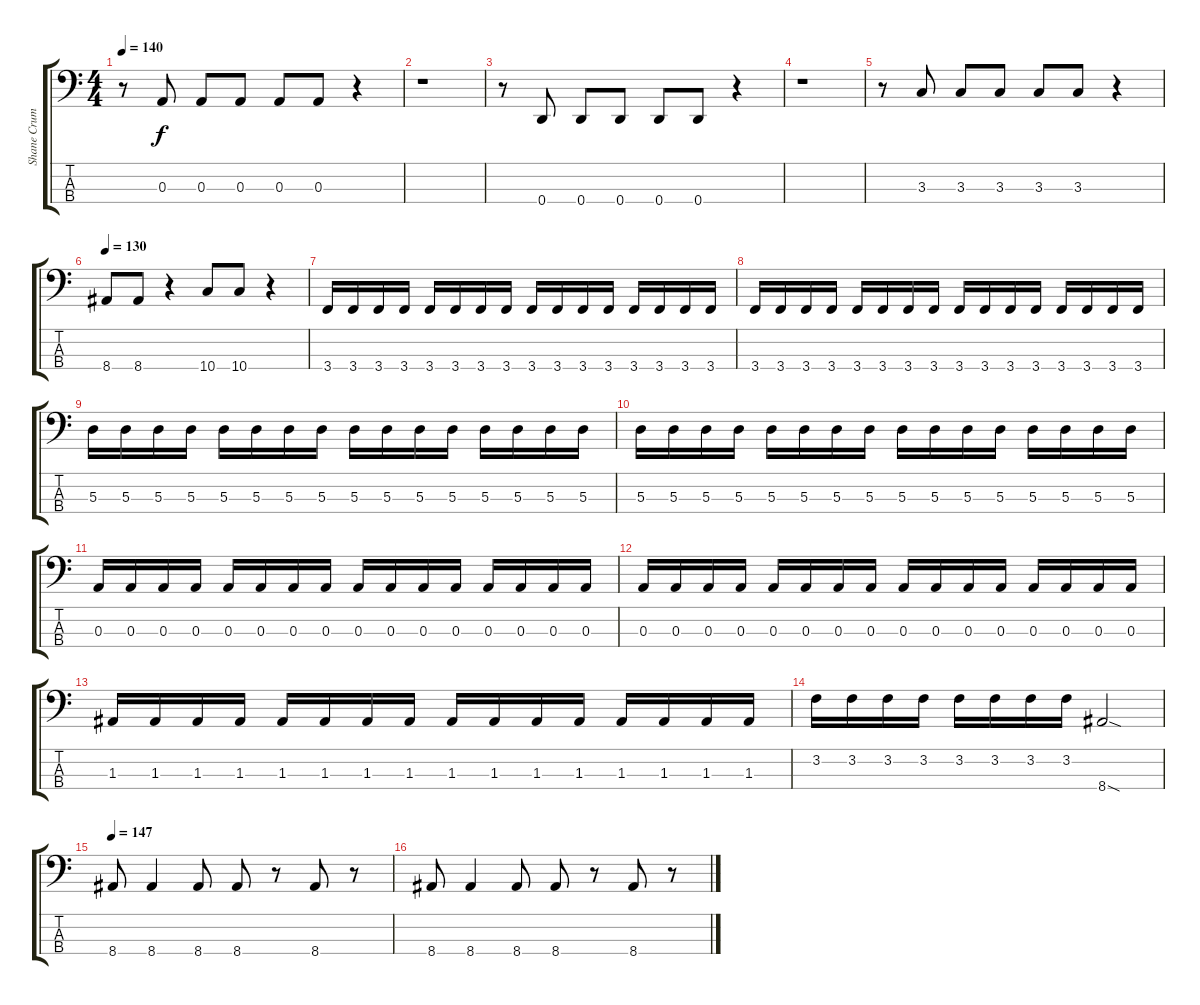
\track ("Shane Crump" "Shane Crum") {instrument electricbassfinger}
\staff {score tabs}
\tuning (G2 D2 A1 D1) {hide}
\ts (4 4)
\tempo 140
\clef f4
\ks c
r.8{dy f} 0.3.8 0.3.8 0.3.8 0.3.8 0.3.8 r.4 |
r.1 |
r.8 0.4.8 0.4.8 0.4.8 0.4.8 0.4.8 r.4 |
r.1 |
r.8 3.3.8 3.3.8 3.3.8 3.3.8 3.3.8 r.4 |
\tempo 130
8.4.8 8.4.8 r.4 10.4.8 10.4.8 r.4 |
3.4.16 3.4.16 3.4.16 3.4.16 3.4.16 3.4.16 3.4.16 3.4.16 3.4.16 3.4.16 3.4.16 3.4.16 3.4.16 3.4.16 3.4.16 3.4.16 |
3.4.16 3.4.16 3.4.16 3.4.16 3.4.16 3.4.16 3.4.16 3.4.16 3.4.16 3.4.16 3.4.16 3.4.16 3.4.16 3.4.16 3.4.16 3.4.16 |
5.3.16 5.3.16 5.3.16 5.3.16 5.3.16 5.3.16 5.3.16 5.3.16 5.3.16 5.3.16 5.3.16 5.3.16 5.3.16 5.3.16 5.3.16 5.3.16 |
5.3.16 5.3.16 5.3.16 5.3.16 5.3.16 5.3.16 5.3.16 5.3.16 5.3.16 5.3.16 5.3.16 5.3.16 5.3.16 5.3.16 5.3.16 5.3.16 |
0.3.16 0.3.16 0.3.16 0.3.16 0.3.16 0.3.16 0.3.16 0.3.16 0.3.16 0.3.16 0.3.16 0.3.16 0.3.16 0.3.16 0.3.16 0.3.16 |
0.3.16 0.3.16 0.3.16 0.3.16 0.3.16 0.3.16 0.3.16 0.3.16 0.3.16 0.3.16 0.3.16 0.3.16 0.3.16 0.3.16 0.3.16 0.3.16 |
1.3.16 1.3.16 1.3.16 1.3.16 1.3.16 1.3.16 1.3.16 1.3.16 1.3.16 1.3.16 1.3.16 1.3.16 1.3.16 1.3.16 1.3.16 1.3.16 |
3.2.16 3.2.16 3.2.16 3.2.16 3.2.16 3.2.16 3.2.16 3.2.16 8.4{sod}.2 |
\tempo 147
8.4.8 8.4.4 8.4.8 8.4.8 r.8 8.4.8 r.8 |
8.4.8 8.4.4 8.4.8 8.4.8 r.8 8.4.8 r.8
